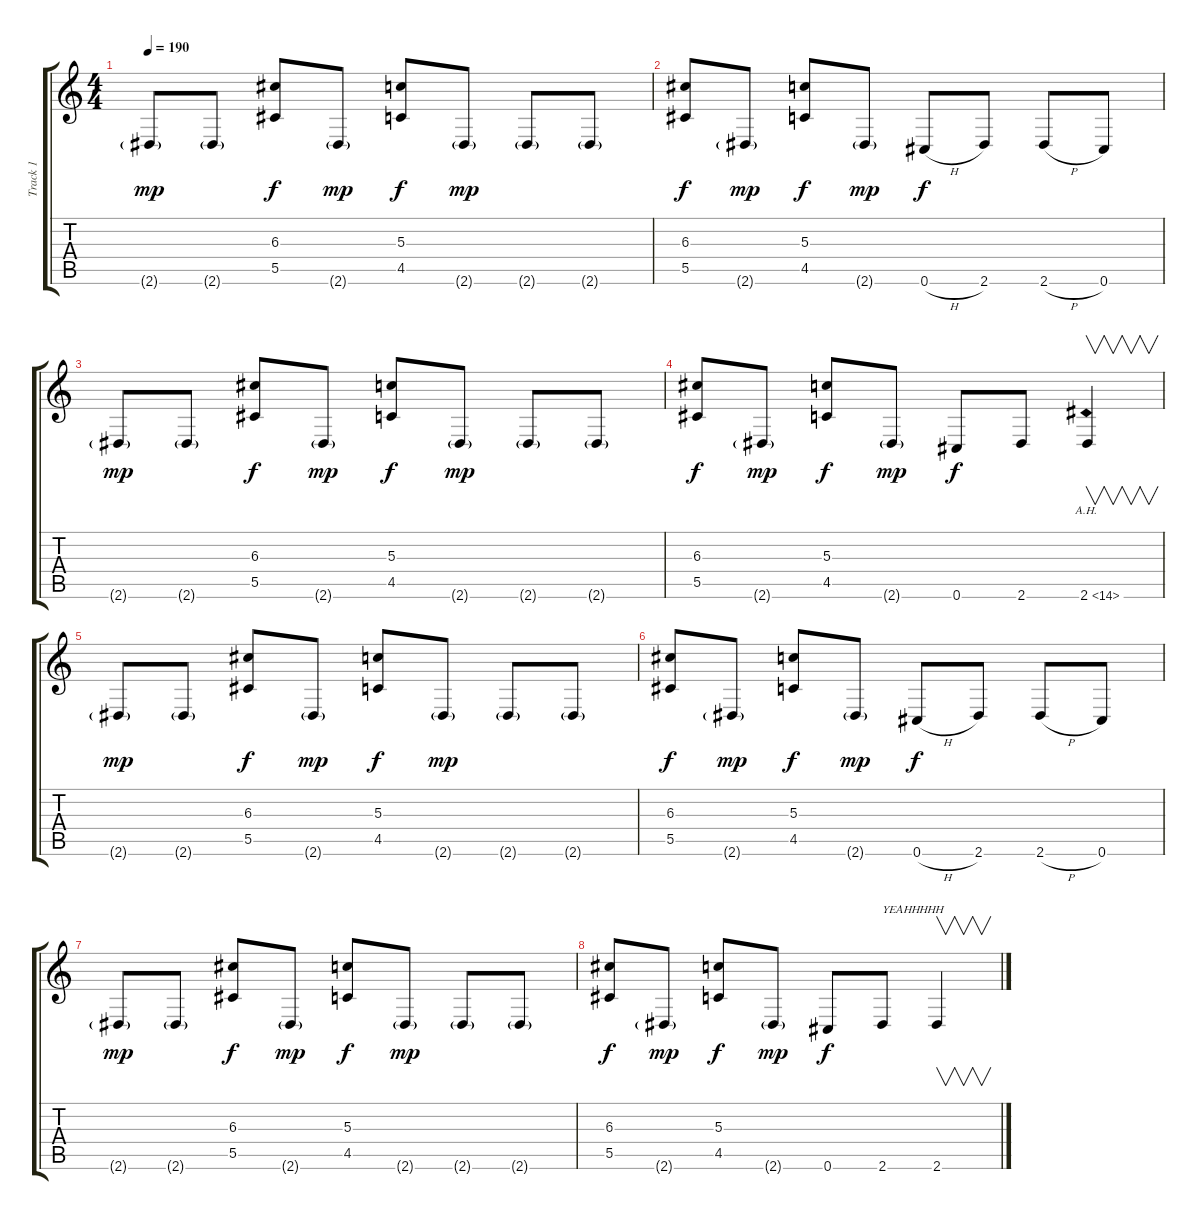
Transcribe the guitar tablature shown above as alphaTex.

\track ("Track 1" "Track 1") {instrument distortionguitar}
\staff {score tabs}
\tuning (E4 B3 G3 D3 Ab2 Db2) {hide}
\ts (4 4)
\tempo 190
\clef g2
\ks c
2.6{g}.8{dy mp instrument distortionguitar} 2.6{g}.8 (6.3 5.5).8{dy f} 2.6{g}.8{dy mp} (5.3 4.5).8{dy f} 2.6{g}.8{dy mp} 2.6{g}.8 2.6{g}.8 |
(6.3 5.5).8{dy f} 2.6{g}.8{dy mp} (5.3 4.5).8{dy f} 2.6{g}.8{dy mp} 0.6{h}.8{dy f} 2.6.8 2.6{h}.8 0.6.8 |
2.6{g}.8{dy mp} 2.6{g}.8 (6.3 5.5).8{dy f} 2.6{g}.8{dy mp} (5.3 4.5).8{dy f} 2.6{g}.8{dy mp} 2.6{g}.8 2.6{g}.8 |
(6.3 5.5).8{dy f} 2.6{g}.8{dy mp} (5.3 4.5).8{dy f} 2.6{g}.8{dy mp} 0.6.8{dy f} 2.6.8 2.6{ah 12}.4{v} |
2.6{g}.8{dy mp} 2.6{g}.8 (6.3 5.5).8{dy f} 2.6{g}.8{dy mp} (5.3 4.5).8{dy f} 2.6{g}.8{dy mp} 2.6{g}.8 2.6{g}.8 |
(6.3 5.5).8{dy f} 2.6{g}.8{dy mp} (5.3 4.5).8{dy f} 2.6{g}.8{dy mp} 0.6{h}.8{dy f} 2.6.8 2.6{h}.8 0.6.8 |
2.6{g}.8{dy mp} 2.6{g}.8 (6.3 5.5).8{dy f} 2.6{g}.8{dy mp} (5.3 4.5).8{dy f} 2.6{g}.8{dy mp} 2.6{g}.8 2.6{g}.8 |
(6.3 5.5).8{dy f} 2.6{g}.8{dy mp} (5.3 4.5).8{dy f} 2.6{g}.8{dy mp} 0.6.8{dy f} 2.6.8{txt "YEAHHHHH"} 2.6.4{v}
